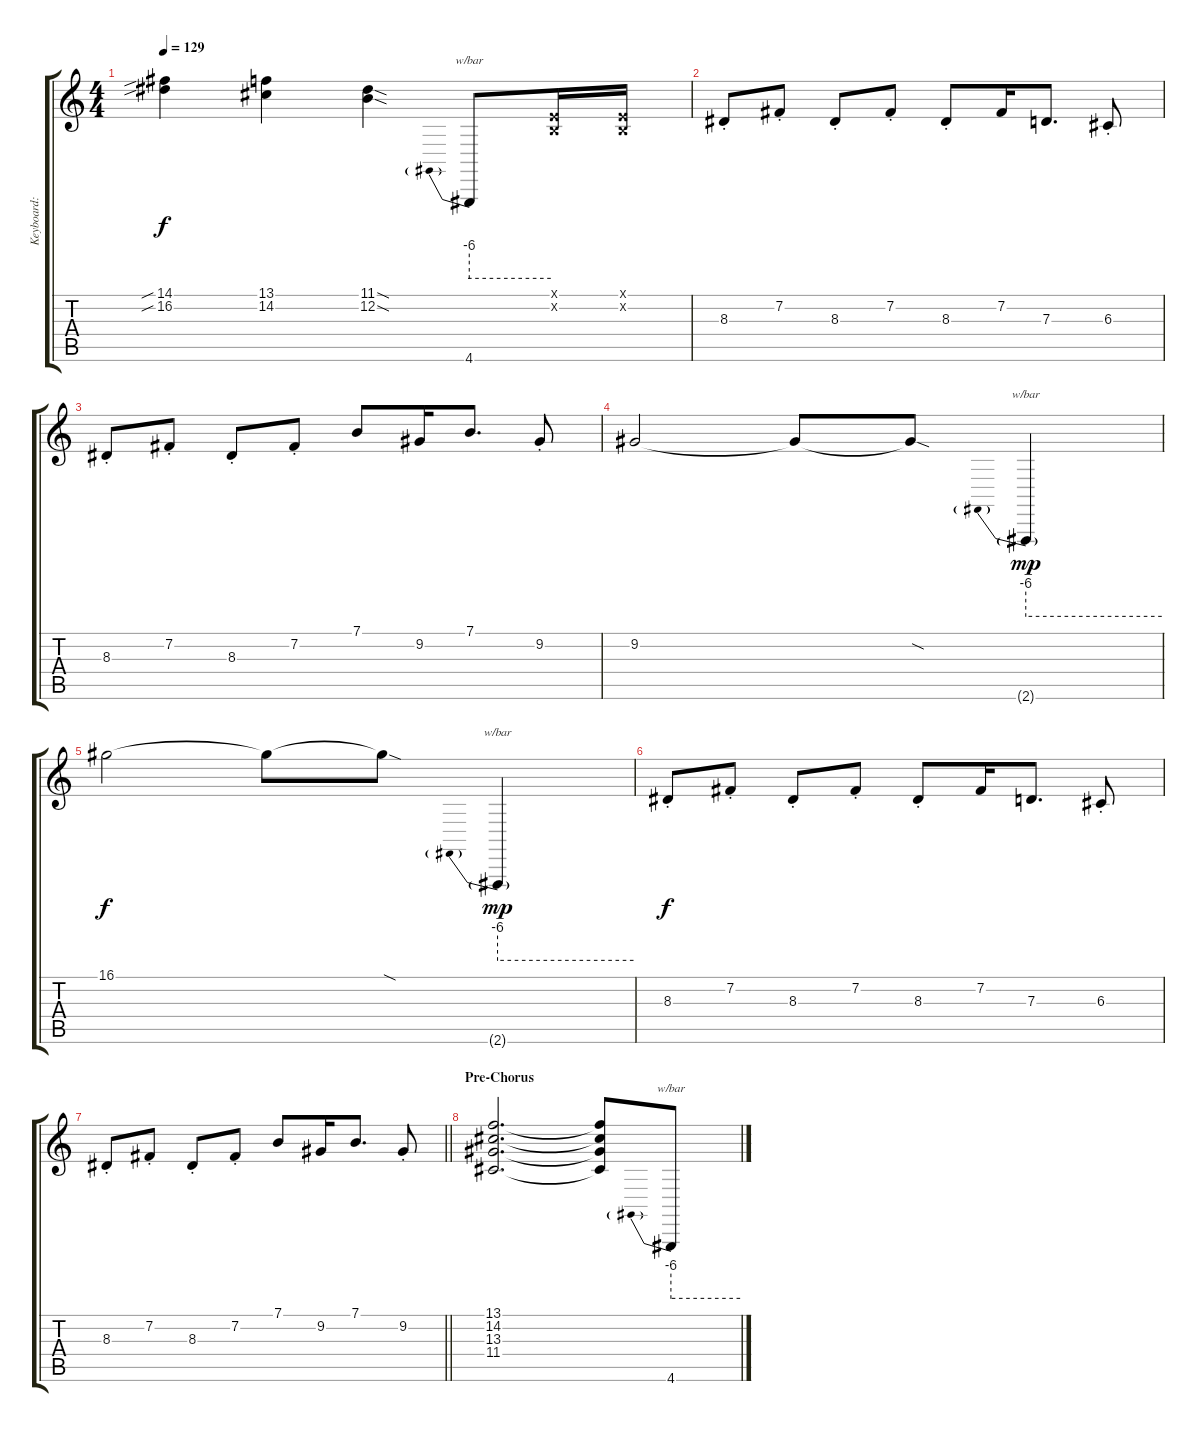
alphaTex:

\track ("Keyboard: Tsumugi Kotobuki" "Keyboard: ") {instrument lead2sawtooth}
\staff {score tabs}
\tuning (E4 B3 G3 D3 A2 E2) {hide}
\ts (4 4)
\tempo 129
\clef g2
\ks c
(14.1{sib} 16.2{sib}).4{dy f} (13.1 14.2).4 (11.1{sod} 12.2{sod}).4 4.6.8{tbe (predive default 0 -24 60 -24)} (0.1{x} 0.2{x}).16 (0.1{x} 0.2{x}).16 |
8.3{st}.8 7.2{st}.8 8.3{st}.8 7.2{st}.8 8.3{st}.8 7.2.16 7.3.8{d} 6.3{st}.8 |
8.3{st}.8 7.2{st}.8 8.3{st}.8 7.2{st}.8 7.1.8 9.2.16 7.1.8{d} 9.2{st}.8 |
9.2.2 9.2{t}.8 9.2{sod t}.8 2.6{g}.4{tbe (predive default 0 -24 60 -24) dy mp} |
16.1.2{dy f} 16.1{t}.8 16.1{sod t}.8 2.6{g}.4{tbe (predive default 0 -24 60 -24) dy mp} |
8.3{st}.8{dy f} 7.2{st}.8 8.3{st}.8 7.2{st}.8 8.3{st}.8 7.2.16 7.3.8{d} 6.3{st}.8 |
\barLineRight lightlight
8.3{st}.8 7.2{st}.8 8.3{st}.8 7.2{st}.8 7.1.8 9.2.16 7.1.8{d} 9.2{st}.8 |
\section ("" "Pre-Chorus")
(13.1 14.2 13.3 11.4).2{d} (13.1{t} 14.2{t} 13.3{t} 11.4{t}).8 4.6.8{tbe (predive default 0 -24 60 -24)}
